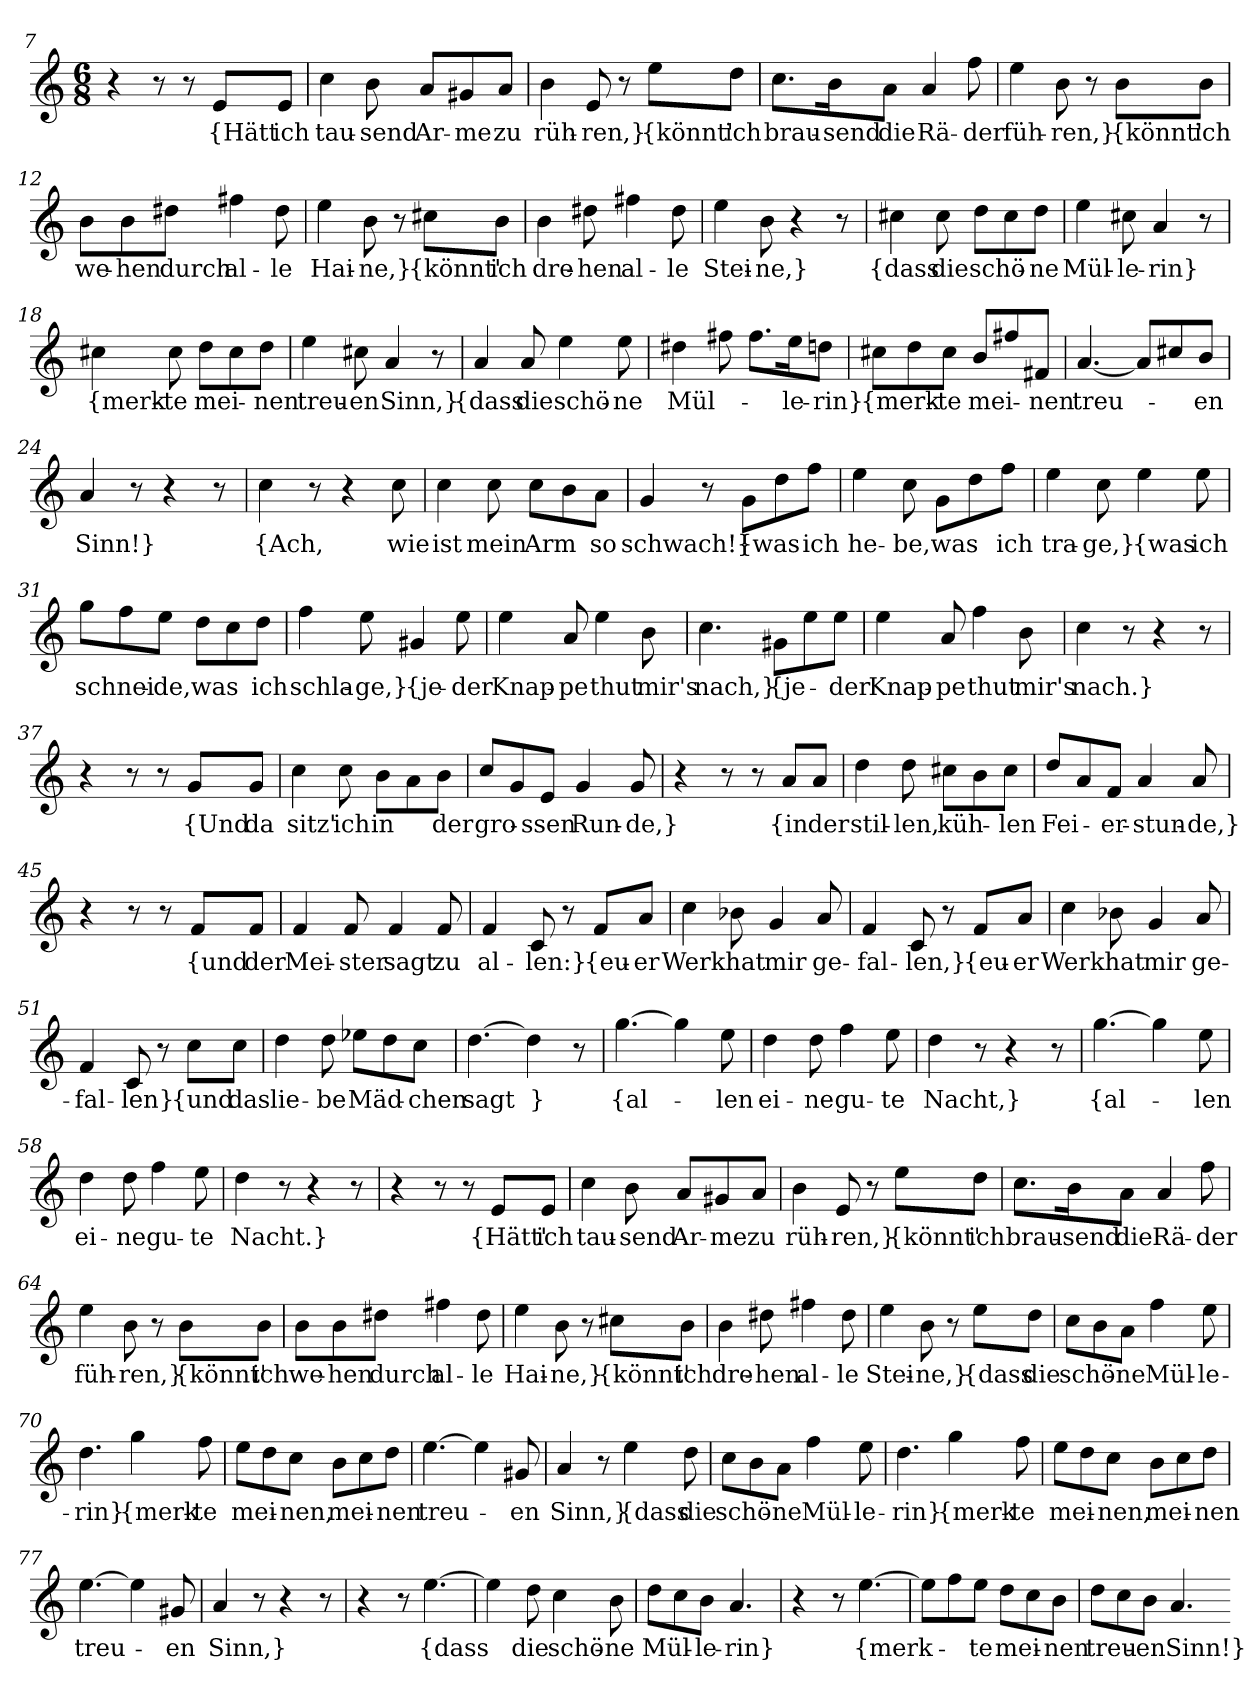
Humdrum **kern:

**kern	**text
*part1	*part1
*staff1	*staff1
*clefG2	*
*k[]	*
*M6/8	*
=7	=7
4r	.
8r	.
8r	.
8e/L	{Hätt
8e/J	ich
=8	=8
4cc	tau-
8b	-send
8a/L	Ar-
8g#X/	-me
8a/J	zu
=9	=9
4b	rüh-
8e	-ren,}
8r	.
8ee\L	{könnt'
8dd\J	ich
=10	=10
8.cc\L	brau-
16b\K	-send
8a\J	die
4a	Rä-
8ff	-der
=11	=11
4ee	füh-
8b	-ren,}
8r	.
8b\L	{könnt'
8b\J	ich
=12	=12
8b\L	we-
8b\	-hen
8dd#X\J	durch
4ff#X	al-
8dd#	-le
=13	=13
4ee	Hai-
8b	-ne,}
8r	.
8cc#X\L	{könnt'
8b\J	ich
=14	=14
4b	dre-
8dd#X	hen
4ff#X	al-
8dd#	-le
=15	=15
4ee	Stei-
8b	-ne,}
4r	.
8r	.
=16	=16
4cc#X	{dass
8cc#	die
8dd\L	schö-
8cc#\	.
8dd\J	-ne
=17	=17
4ee	Mül-
8cc#X	-le-
4a	-rin}
8r	.
=18	=18
4cc#X	{merk-
8cc#	-te
8dd\L	mei-
8cc#\	.
8dd\J	-nen
=19	=19
4ee	treu-
8cc#X	-en
4a	Sinn,}
8r	.
=20	=20
4a	{dass
8a	die
4ee	schö-
8ee	-ne
=21	=21
4dd#X	Mül-
8ff#X	.
8.ff#\L	.
16ee\K	-le-
8ddn\J	-rin}
=22	=22
8cc#X\L	{merk-
8dd\	.
8cc#\J	-te
8b/L	mei-
8ff#X/	.
8f#X/J	-nen
=23	=23
[4.a	treu-
8a/L]	.
8cc#X/	.
8b/J	-en
=24	=24
4a	Sinn!}
8r	.
4r	.
8r	.
=26	=26
4cc	{Ach,
8r	.
4r	.
8cc	wie
=27	=27
4cc	ist
8cc	mein
8cc\L	Arm
8b\	.
8a\J	so
=28	=28
4g	schwach!}
8r	.
8g\L	{was
8dd\	.
8ff\J	ich
=29	=29
4ee	he-
8cc	-be,
8g\L	was
8dd\	.
8ff\J	ich
=30	=30
4ee	tra-
8cc	-ge,}
4ee	{was
8ee	ich
=31	=31
8gg\L	schnei-
8ff\	.
8ee\J	-de,
8dd\L	was
8cc\	.
8dd\J	ich
=32	=32
4ff	schla-
8ee	-ge,}
4g#X	{je-
8ee	-der
=33	=33
4ee	Knap-
8a	-pe
4ee	thut
8b	mir's
=34	=34
4.cc	nach,}
8g#X\L	{je-
8ee\	.
8ee\J	-der
=35	=35
4ee	Knap-
8a	-pe
4ff	thut
8b	mir's
=36	=36
4cc	nach.}
8r	.
4r	.
8r	.
=37	=37
4r	.
8r	.
8r	.
8g/L	{Und
8g/J	da
=38	=38
4cc	sitz'
8cc	ich
8b\L	in
8a\	.
8b\J	der
=39	=39
8cc/L	gro-
8g/	.
8e/J	-ssen
4g	Run-
8g	-de,}
=41	=41
4r	.
8r	.
8r	.
8a/L	{in
8a/J	der
=42	=42
4dd	stil-
8dd	-len,
8cc#X\L	küh-
8b\	.
8cc#\J	-len
=43	=43
8dd/L	Fei-
8a/	.
8f/J	-er-
4a	-stun-
8a	-de,}
=45	=45
4r	.
8r	.
8r	.
8f/L	{und
8f/J	der
=46	=46
4f	Mei-
8f	-ster
4f	sagt
8f	zu
=47	=47
4f	al-
8c	-len:}
8r	.
8f/L	{eu-
8a/J	-er
=48	=48
4cc	Werk
8b-X	hat
4g	mir
8a	ge-
=49	=49
4f	-fal-
8c	-len,}
8r	.
8f/L	{eu-
8a/J	-er
=50	=50
4cc	Werk
8b-X	hat
4g	mir
8a	ge-
=51	=51
4f	-fal-
8c	-len}
8r	.
8cc\L	{und
8cc\J	das
=52	=52
4dd	lie-
8dd	-be
8ee-X\L	Mäd-
8dd\	.
8cc\J	-chen
=53	=53
[4.dd	sagt
4dd]	}
8r	.
=54	=54
[4.gg	{al-
4gg]	.
8ee	-len
=55	=55
4dd	ei-
8dd	-ne
4ff	gu-
8ee	-te
=56	=56
4dd	Nacht,}
8r	.
4r	.
8r	.
=57	=57
[4.gg	{al-
4gg]	.
8ee	-len
=58	=58
4dd	ei-
8dd	-ne
4ff	gu-
8ee	-te
=59	=59
4dd	Nacht.}
8r	.
4r	.
8r	.
=60	=60
4r	.
8r	.
8r	.
8e/L	{Hätt'
8e/J	ich
=61	=61
4cc	tau-
8b	-send
8a/L	Ar-
8g#X/	-me
8a/J	zu
=62	=62
4b	rüh-
8e	-ren,}
8r	.
8ee\L	{könnt'
8dd\J	ich
=63	=63
8.cc\L	brau-
16b\K	-send
8a\J	die
4a	Rä-
8ff	-der
=64	=64
4ee	füh-
8b	-ren,}
8r	.
8b\L	{könnt'
8b\J	ich
=65	=65
8b\L	we-
8b\	-hen
8dd#X\J	durch
4ff#X	al-
8dd#	-le
=66	=66
4ee	Hai-
8b	-ne,}
8r	.
8cc#X\L	{könnt'
8b\J	ich
=67	=67
4b	dre-
8dd#X	-hen
4ff#X	al-
8dd#	-le
=68	=68
4ee	Stei-
8b	-ne,}
8r	.
8ee\L	{dass
8dd\J	die
=69	=69
8cc\L	schö-
8b\	.
8a\J	-ne
4ff	Mül-
8ee	-le-
=70	=70
4.dd	-rin}
4gg	{merk-
8ff	-te
=71	=71
8ee\L	mei-
8dd\	.
8cc\J	-nen,
8b\L	mei-
8cc\	.
8dd\J	-nen
=72	=72
[4.ee	treu-
4ee]	.
8g#X	-en
=73	=73
4a	Sinn,}
8r	.
4ee	{dass
8dd	die
=74	=74
8cc\L	schö-
8b\	.
8a\J	-ne
4ff	Mül-
8ee	-le-
=75	=75
4.dd	-rin}
4gg	{merk-
8ff	-te
=76	=76
8ee\L	mei-
8dd\	.
8cc\J	-nen,
8b\L	mei-
8cc\	.
8dd\J	-nen
=77	=77
[4.ee	treu-
4ee]	.
8g#X	-en
=78	=78
4a	Sinn,}
8r	.
4r	.
8r	.
=79	=79
4r	.
8r	.
[4.ee	{dass
=80	=80
4ee]	.
8dd	die
4cc	schö-
8b	-ne
=81	=81
8dd\L	Mül-
8cc\	.
8b\J	-le-
4.a	-rin}
=83	=83
4r	.
8r	.
[4.ee	{merk-
=84	=84
8ee\L]	.
8ff\	.
8ee\J	-te
8dd\L	mei-
8cc\	.
8b\J	-nen
=85	=85
8dd\L	treu-
8cc\	.
8b\J	-en
4.a	Sinn!}
=-	=-
*-	*-
